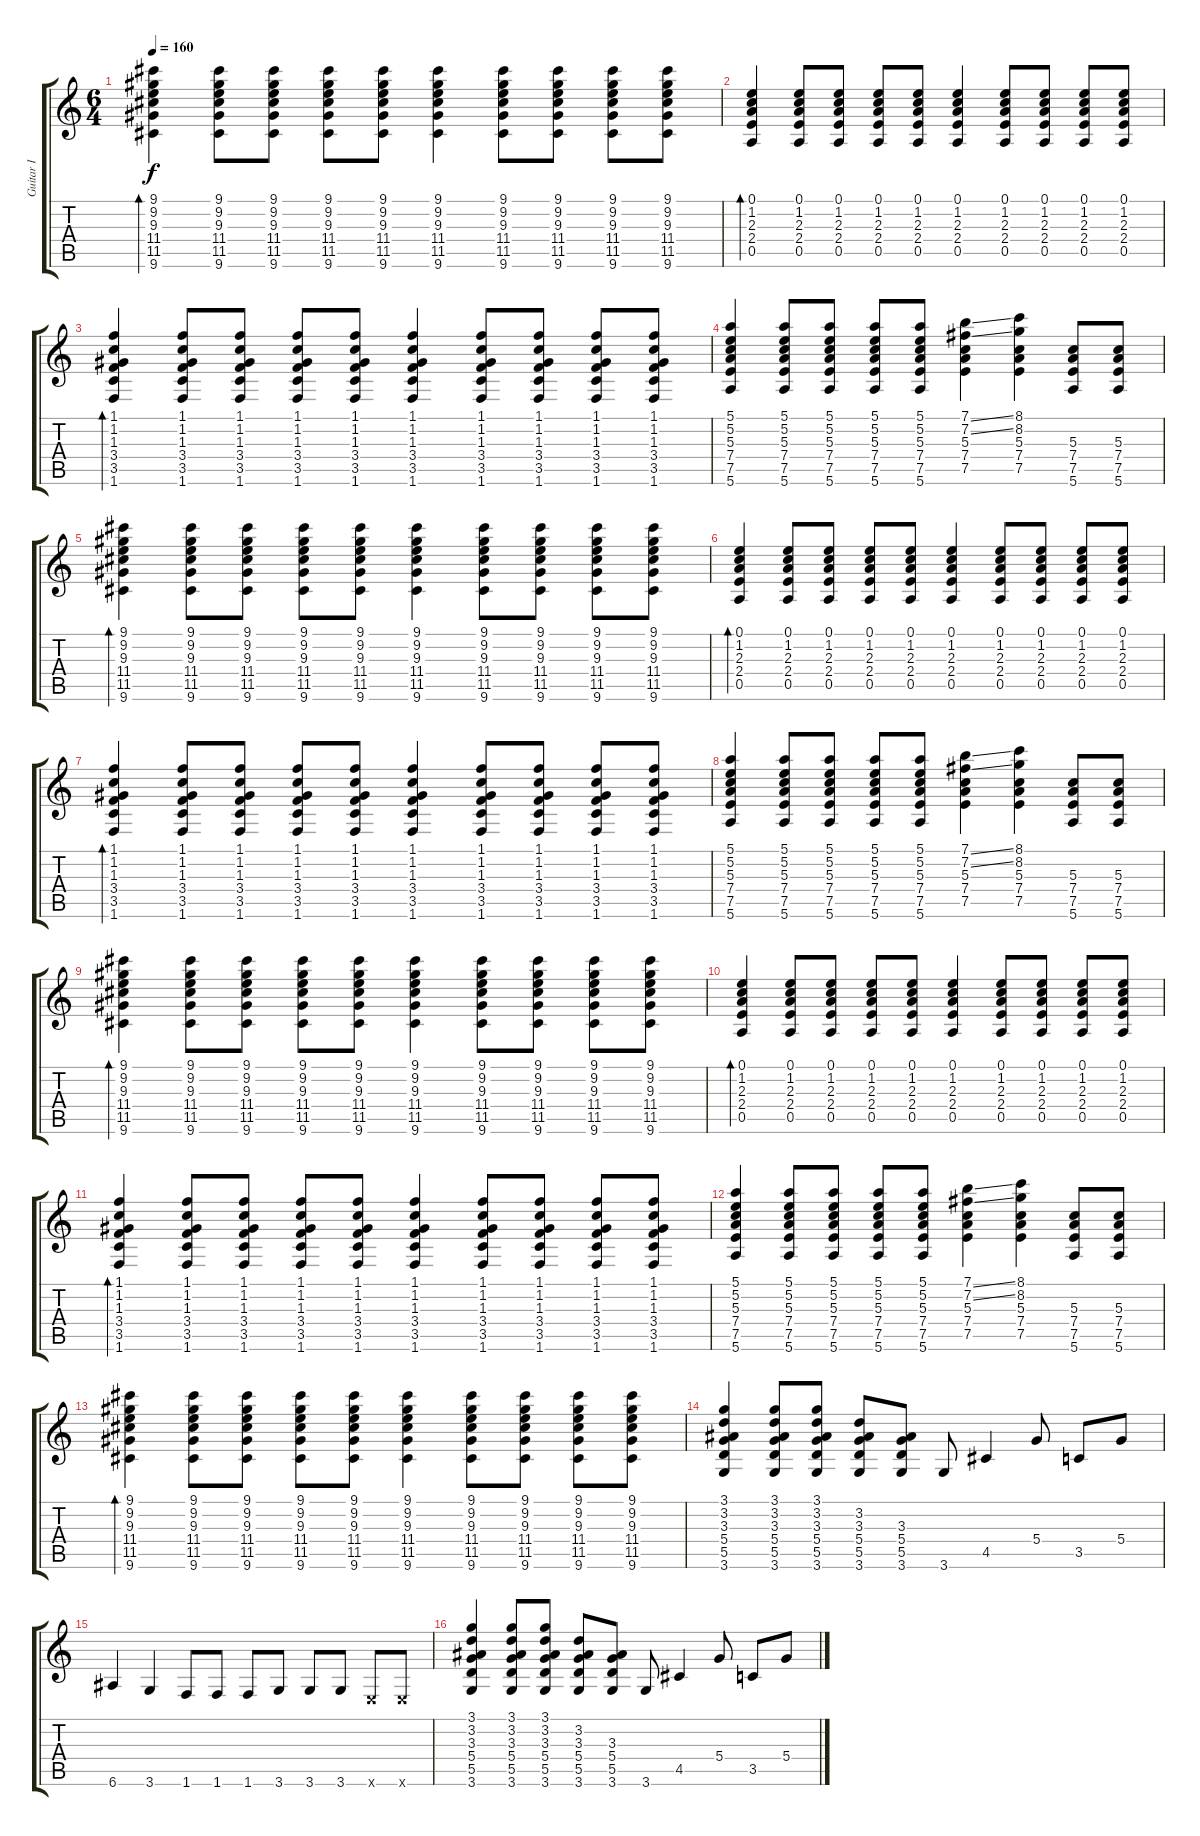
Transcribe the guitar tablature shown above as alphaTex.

\track ("Guitar I" "Guitar I") {instrument distortionguitar}
\staff {score tabs}
\tuning (E4 B3 G3 D3 A2 E2) {hide}
\ts (6 4)
\tempo 160
\clef g2
\ks c
(9.1 9.2 9.3 11.4 11.5 9.6).4{bd 60 dy f} (9.1 9.2 9.3 11.4 11.5 9.6).8 (9.1 9.2 9.3 11.4 11.5 9.6).8 (9.1 9.2 9.3 11.4 11.5 9.6).8 (9.1 9.2 9.3 11.4 11.5 9.6).8 (9.1 9.2 9.3 11.4 11.5 9.6).4 (9.1 9.2 9.3 11.4 11.5 9.6).8 (9.1 9.2 9.3 11.4 11.5 9.6).8 (9.1 9.2 9.3 11.4 11.5 9.6).8 (9.1 9.2 9.3 11.4 11.5 9.6).8 |
(0.1 1.2 2.3 2.4 0.5).4{bd 60} (0.1 1.2 2.3 2.4 0.5).8 (0.1 1.2 2.3 2.4 0.5).8 (0.1 1.2 2.3 2.4 0.5).8 (0.1 1.2 2.3 2.4 0.5).8 (0.1 1.2 2.3 2.4 0.5).4 (0.1 1.2 2.3 2.4 0.5).8 (0.1 1.2 2.3 2.4 0.5).8 (0.1 1.2 2.3 2.4 0.5).8 (0.1 1.2 2.3 2.4 0.5).8 |
(1.1 1.2 1.3 3.4 3.5 1.6).4{bd 60} (1.1 1.2 1.3 3.4 3.5 1.6).8 (1.1 1.2 1.3 3.4 3.5 1.6).8 (1.1 1.2 1.3 3.4 3.5 1.6).8 (1.1 1.2 1.3 3.4 3.5 1.6).8 (1.1 1.2 1.3 3.4 3.5 1.6).4 (1.1 1.2 1.3 3.4 3.5 1.6).8 (1.1 1.2 1.3 3.4 3.5 1.6).8 (1.1 1.2 1.3 3.4 3.5 1.6).8 (1.1 1.2 1.3 3.4 3.5 1.6).8 |
(5.1 5.2 5.3 7.4 7.5 5.6).4 (5.1 5.2 5.3 7.4 7.5 5.6).8 (5.1 5.2 5.3 7.4 7.5 5.6).8 (5.1 5.2 5.3 7.4 7.5 5.6).8 (5.1 5.2 5.3 7.4 7.5 5.6).8 (7.1{ss} 7.2{ss} 5.3 7.4 7.5).4 (8.1 8.2 5.3 7.4 7.5).4 (5.3 7.4 7.5 5.6).8 (5.3 7.4 7.5 5.6).8 |
(9.1 9.2 9.3 11.4 11.5 9.6).4{bd 60} (9.1 9.2 9.3 11.4 11.5 9.6).8 (9.1 9.2 9.3 11.4 11.5 9.6).8 (9.1 9.2 9.3 11.4 11.5 9.6).8 (9.1 9.2 9.3 11.4 11.5 9.6).8 (9.1 9.2 9.3 11.4 11.5 9.6).4 (9.1 9.2 9.3 11.4 11.5 9.6).8 (9.1 9.2 9.3 11.4 11.5 9.6).8 (9.1 9.2 9.3 11.4 11.5 9.6).8 (9.1 9.2 9.3 11.4 11.5 9.6).8 |
(0.1 1.2 2.3 2.4 0.5).4{bd 60} (0.1 1.2 2.3 2.4 0.5).8 (0.1 1.2 2.3 2.4 0.5).8 (0.1 1.2 2.3 2.4 0.5).8 (0.1 1.2 2.3 2.4 0.5).8 (0.1 1.2 2.3 2.4 0.5).4 (0.1 1.2 2.3 2.4 0.5).8 (0.1 1.2 2.3 2.4 0.5).8 (0.1 1.2 2.3 2.4 0.5).8 (0.1 1.2 2.3 2.4 0.5).8 |
(1.1 1.2 1.3 3.4 3.5 1.6).4{bd 60} (1.1 1.2 1.3 3.4 3.5 1.6).8 (1.1 1.2 1.3 3.4 3.5 1.6).8 (1.1 1.2 1.3 3.4 3.5 1.6).8 (1.1 1.2 1.3 3.4 3.5 1.6).8 (1.1 1.2 1.3 3.4 3.5 1.6).4 (1.1 1.2 1.3 3.4 3.5 1.6).8 (1.1 1.2 1.3 3.4 3.5 1.6).8 (1.1 1.2 1.3 3.4 3.5 1.6).8 (1.1 1.2 1.3 3.4 3.5 1.6).8 |
(5.1 5.2 5.3 7.4 7.5 5.6).4 (5.1 5.2 5.3 7.4 7.5 5.6).8 (5.1 5.2 5.3 7.4 7.5 5.6).8 (5.1 5.2 5.3 7.4 7.5 5.6).8 (5.1 5.2 5.3 7.4 7.5 5.6).8 (7.1{ss} 7.2{ss} 5.3 7.4 7.5).4 (8.1 8.2 5.3 7.4 7.5).4 (5.3 7.4 7.5 5.6).8 (5.3 7.4 7.5 5.6).8 |
(9.1 9.2 9.3 11.4 11.5 9.6).4{bd 60} (9.1 9.2 9.3 11.4 11.5 9.6).8 (9.1 9.2 9.3 11.4 11.5 9.6).8 (9.1 9.2 9.3 11.4 11.5 9.6).8 (9.1 9.2 9.3 11.4 11.5 9.6).8 (9.1 9.2 9.3 11.4 11.5 9.6).4 (9.1 9.2 9.3 11.4 11.5 9.6).8 (9.1 9.2 9.3 11.4 11.5 9.6).8 (9.1 9.2 9.3 11.4 11.5 9.6).8 (9.1 9.2 9.3 11.4 11.5 9.6).8 |
(0.1 1.2 2.3 2.4 0.5).4{bd 60} (0.1 1.2 2.3 2.4 0.5).8 (0.1 1.2 2.3 2.4 0.5).8 (0.1 1.2 2.3 2.4 0.5).8 (0.1 1.2 2.3 2.4 0.5).8 (0.1 1.2 2.3 2.4 0.5).4 (0.1 1.2 2.3 2.4 0.5).8 (0.1 1.2 2.3 2.4 0.5).8 (0.1 1.2 2.3 2.4 0.5).8 (0.1 1.2 2.3 2.4 0.5).8 |
(1.1 1.2 1.3 3.4 3.5 1.6).4{bd 60} (1.1 1.2 1.3 3.4 3.5 1.6).8 (1.1 1.2 1.3 3.4 3.5 1.6).8 (1.1 1.2 1.3 3.4 3.5 1.6).8 (1.1 1.2 1.3 3.4 3.5 1.6).8 (1.1 1.2 1.3 3.4 3.5 1.6).4 (1.1 1.2 1.3 3.4 3.5 1.6).8 (1.1 1.2 1.3 3.4 3.5 1.6).8 (1.1 1.2 1.3 3.4 3.5 1.6).8 (1.1 1.2 1.3 3.4 3.5 1.6).8 |
(5.1 5.2 5.3 7.4 7.5 5.6).4 (5.1 5.2 5.3 7.4 7.5 5.6).8 (5.1 5.2 5.3 7.4 7.5 5.6).8 (5.1 5.2 5.3 7.4 7.5 5.6).8 (5.1 5.2 5.3 7.4 7.5 5.6).8 (7.1{ss} 7.2{ss} 5.3 7.4 7.5).4 (8.1 8.2 5.3 7.4 7.5).4 (5.3 7.4 7.5 5.6).8 (5.3 7.4 7.5 5.6).8 |
(9.1 9.2 9.3 11.4 11.5 9.6).4{bd 60} (9.1 9.2 9.3 11.4 11.5 9.6).8 (9.1 9.2 9.3 11.4 11.5 9.6).8 (9.1 9.2 9.3 11.4 11.5 9.6).8 (9.1 9.2 9.3 11.4 11.5 9.6).8 (9.1 9.2 9.3 11.4 11.5 9.6).4 (9.1 9.2 9.3 11.4 11.5 9.6).8 (9.1 9.2 9.3 11.4 11.5 9.6).8 (9.1 9.2 9.3 11.4 11.5 9.6).8 (9.1 9.2 9.3 11.4 11.5 9.6).8 |
(3.1 3.2 3.3 5.4 5.5 3.6).4 (3.1 3.2 3.3 5.4 5.5 3.6).8 (3.1 3.2 3.3 5.4 5.5 3.6).8 (3.2 3.3 5.4 5.5 3.6).8 (3.3 5.4 5.5 3.6).8 3.6.8 4.5.4 5.4.8 3.5.8 5.4.8 |
6.6.4 3.6.4 1.6.8 1.6.8 1.6.8 3.6.8 3.6.8 3.6.8 0.6{x}.8 0.6{x}.8 |
(3.1 3.2 3.3 5.4 5.5 3.6).4 (3.1 3.2 3.3 5.4 5.5 3.6).8 (3.1 3.2 3.3 5.4 5.5 3.6).8 (3.2 3.3 5.4 5.5 3.6).8 (3.3 5.4 5.5 3.6).8 3.6.8 4.5.4 5.4.8 3.5.8 5.4.8
